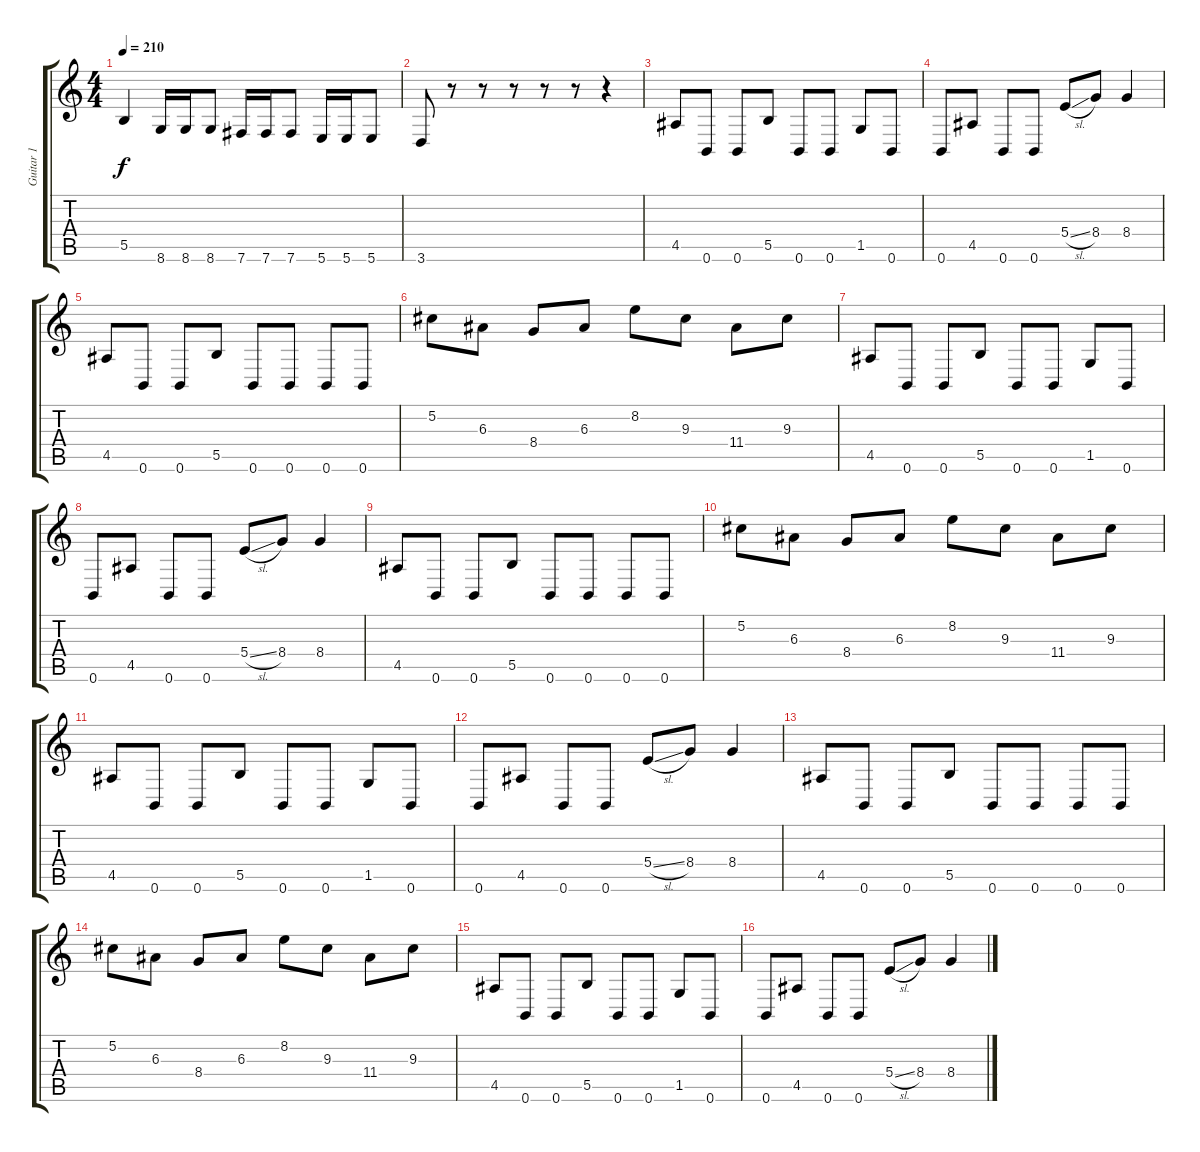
\track ("Guitar 1" "Guitar 1") {instrument distortionguitar}
\staff {score tabs}
\tuning (Db4 Ab3 E3 B2 Gb2 B1) {hide}
\ts (4 4)
\tempo 210
\clef g2
\ks c
5.5.4{dy f} 8.6.16 8.6.16 8.6.8 7.6.16 7.6.16 7.6.8 5.6.16 5.6.16 5.6.8 |
3.6.8 r.8 r.8 r.8 r.8 r.8 r.4 |
4.5.8 0.6.8 0.6.8 5.5.8 0.6.8 0.6.8 1.5.8 0.6.8 |
0.6.8 4.5.8 0.6.8 0.6.8 5.4{sl}.8 8.4.8 8.4.4 |
4.5.8 0.6.8 0.6.8 5.5.8 0.6.8 0.6.8 0.6.8 0.6.8 |
5.2.8 6.3.8 8.4.8 6.3.8 8.2.8 9.3.8 11.4.8 9.3.8 |
4.5.8 0.6.8 0.6.8 5.5.8 0.6.8 0.6.8 1.5.8 0.6.8 |
0.6.8 4.5.8 0.6.8 0.6.8 5.4{sl}.8 8.4.8 8.4.4 |
4.5.8 0.6.8 0.6.8 5.5.8 0.6.8 0.6.8 0.6.8 0.6.8 |
5.2.8 6.3.8 8.4.8 6.3.8 8.2.8 9.3.8 11.4.8 9.3.8 |
4.5.8 0.6.8 0.6.8 5.5.8 0.6.8 0.6.8 1.5.8 0.6.8 |
0.6.8 4.5.8 0.6.8 0.6.8 5.4{sl}.8 8.4.8 8.4.4 |
4.5.8 0.6.8 0.6.8 5.5.8 0.6.8 0.6.8 0.6.8 0.6.8 |
5.2.8 6.3.8 8.4.8 6.3.8 8.2.8 9.3.8 11.4.8 9.3.8 |
4.5.8 0.6.8 0.6.8 5.5.8 0.6.8 0.6.8 1.5.8 0.6.8 |
0.6.8 4.5.8 0.6.8 0.6.8 5.4{sl}.8 8.4.8 8.4.4
